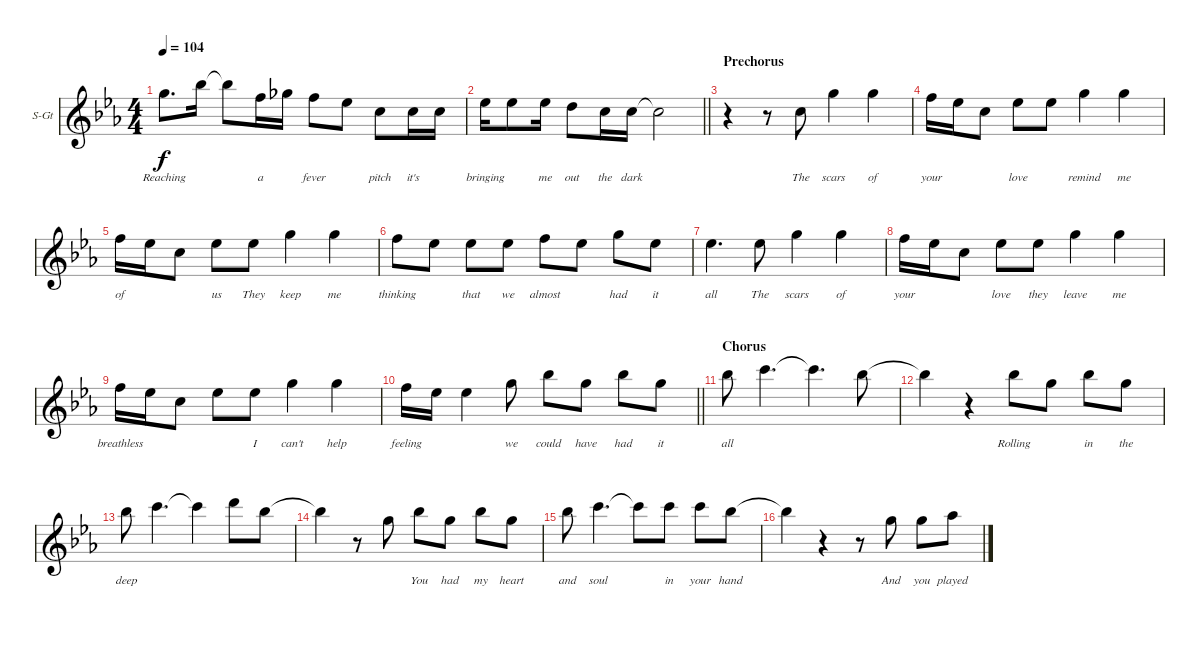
\bracketExtendMode groupsimilarinstruments
\firstSystemTrackNameOrientation horizontal
\otherSystemsTrackNameOrientation horizontal
\track ("Adele" "S-Gt") {instrument tenorsax}
\staff {score}
\tuning (E4 B3 G3 D3 A2 E2)
\displaytranspose 12
\ts (4 4)
\tempo 104
\clef g2
\ks eb
3.1.8{d lyrics (0 "Reaching") lyrics (1 "") lyrics (2 "") lyrics (3 "") lyrics (4 "") dy f} 6.1.16{lyrics (0 "") lyrics (1 "") lyrics (2 "") lyrics (3 "") lyrics (4 "")} 6.1{t}.8{lyrics (0 "") lyrics (1 "") lyrics (2 "") lyrics (3 "") lyrics (4 "")} 1.1.16{lyrics (0 "a") lyrics (1 "") lyrics (2 "") lyrics (3 "") lyrics (4 "")} 2.1.16{lyrics (0 "") lyrics (1 "") lyrics (2 "") lyrics (3 "") lyrics (4 "")} 1.1.8{lyrics (0 "fever") lyrics (1 "") lyrics (2 "") lyrics (3 "") lyrics (4 "")} 4.2.8{lyrics (0 "") lyrics (1 "") lyrics (2 "") lyrics (3 "") lyrics (4 "")} 1.2.8{lyrics (0 "pitch") lyrics (1 "") lyrics (2 "") lyrics (3 "") lyrics (4 "")} 1.2.16{lyrics (0 "it's") lyrics (1 "") lyrics (2 "") lyrics (3 "") lyrics (4 "")} 1.2.16{lyrics (0 "") lyrics (1 "") lyrics (2 "") lyrics (3 "") lyrics (4 "")} |
\barLineRight lightlight
4.2.16{lyrics (0 "bringing") lyrics (1 "") lyrics (2 "") lyrics (3 "") lyrics (4 "")} 4.2.8{lyrics (0 "") lyrics (1 "") lyrics (2 "") lyrics (3 "") lyrics (4 "")} 4.2.16{lyrics (0 "me") lyrics (1 "") lyrics (2 "") lyrics (3 "") lyrics (4 "")} 3.2.8{lyrics (0 "out") lyrics (1 "") lyrics (2 "") lyrics (3 "") lyrics (4 "")} 1.2.16{lyrics (0 "the") lyrics (1 "") lyrics (2 "") lyrics (3 "") lyrics (4 "")} 1.2.16{lyrics (0 "dark") lyrics (1 "") lyrics (2 "") lyrics (3 "") lyrics (4 "")} 1.2{t}.2{lyrics (0 "") lyrics (1 "") lyrics (2 "") lyrics (3 "") lyrics (4 "")} |
\section ("" "Prechorus")
r.4 r.8 1.2.8{lyrics (0 "The") lyrics (1 "") lyrics (2 "") lyrics (3 "") lyrics (4 "")} 3.1.4{lyrics (0 "scars") lyrics (1 "") lyrics (2 "") lyrics (3 "") lyrics (4 "")} 3.1.4{lyrics (0 "of") lyrics (1 "") lyrics (2 "") lyrics (3 "") lyrics (4 "")} |
1.1.16{lyrics (0 "your") lyrics (1 "") lyrics (2 "") lyrics (3 "") lyrics (4 "")} 4.2.16{lyrics (0 "") lyrics (1 "") lyrics (2 "") lyrics (3 "") lyrics (4 "")} 1.2.8{lyrics (0 "") lyrics (1 "") lyrics (2 "") lyrics (3 "") lyrics (4 "")} 4.2.8{lyrics (0 "love") lyrics (1 "") lyrics (2 "") lyrics (3 "") lyrics (4 "")} 4.2.8{lyrics (0 "") lyrics (1 "") lyrics (2 "") lyrics (3 "") lyrics (4 "")} 3.1.4{lyrics (0 "remind") lyrics (1 "") lyrics (2 "") lyrics (3 "") lyrics (4 "")} 3.1.4{lyrics (0 "me") lyrics (1 "") lyrics (2 "") lyrics (3 "") lyrics (4 "")} |
1.1.16{lyrics (0 "of") lyrics (1 "") lyrics (2 "") lyrics (3 "") lyrics (4 "")} 4.2.16{lyrics (0 "") lyrics (1 "") lyrics (2 "") lyrics (3 "") lyrics (4 "")} 1.2.8{lyrics (0 "") lyrics (1 "") lyrics (2 "") lyrics (3 "") lyrics (4 "")} 4.2.8{lyrics (0 "us") lyrics (1 "") lyrics (2 "") lyrics (3 "") lyrics (4 "")} 4.2.8{lyrics (0 "They") lyrics (1 "") lyrics (2 "") lyrics (3 "") lyrics (4 "")} 3.1.4{lyrics (0 "keep") lyrics (1 "") lyrics (2 "") lyrics (3 "") lyrics (4 "")} 3.1.4{lyrics (0 "me") lyrics (1 "") lyrics (2 "") lyrics (3 "") lyrics (4 "")} |
1.1.8{lyrics (0 "thinking") lyrics (1 "") lyrics (2 "") lyrics (3 "") lyrics (4 "")} 4.2.8{lyrics (0 "") lyrics (1 "") lyrics (2 "") lyrics (3 "") lyrics (4 "")} 4.2.8{lyrics (0 "that") lyrics (1 "") lyrics (2 "") lyrics (3 "") lyrics (4 "")} 4.2.8{lyrics (0 "we") lyrics (1 "") lyrics (2 "") lyrics (3 "") lyrics (4 "")} 1.1.8{lyrics (0 "almost") lyrics (1 "") lyrics (2 "") lyrics (3 "") lyrics (4 "")} 4.2.8{lyrics (0 "") lyrics (1 "") lyrics (2 "") lyrics (3 "") lyrics (4 "")} 3.1.8{lyrics (0 "had") lyrics (1 "") lyrics (2 "") lyrics (3 "") lyrics (4 "")} 4.2.8{lyrics (0 "it") lyrics (1 "") lyrics (2 "") lyrics (3 "") lyrics (4 "")} |
4.2.4{d lyrics (0 "all") lyrics (1 "") lyrics (2 "") lyrics (3 "") lyrics (4 "")} 4.2.8{lyrics (0 "The") lyrics (1 "") lyrics (2 "") lyrics (3 "") lyrics (4 "")} 3.1.4{lyrics (0 "scars") lyrics (1 "") lyrics (2 "") lyrics (3 "") lyrics (4 "")} 3.1.4{lyrics (0 "of") lyrics (1 "") lyrics (2 "") lyrics (3 "") lyrics (4 "")} |
1.1.16{lyrics (0 "your") lyrics (1 "") lyrics (2 "") lyrics (3 "") lyrics (4 "")} 4.2.16{lyrics (0 "") lyrics (1 "") lyrics (2 "") lyrics (3 "") lyrics (4 "")} 1.2.8{lyrics (0 "") lyrics (1 "") lyrics (2 "") lyrics (3 "") lyrics (4 "")} 4.2.8{lyrics (0 "love") lyrics (1 "") lyrics (2 "") lyrics (3 "") lyrics (4 "")} 4.2.8{lyrics (0 "they") lyrics (1 "") lyrics (2 "") lyrics (3 "") lyrics (4 "")} 3.1.4{lyrics (0 "leave") lyrics (1 "") lyrics (2 "") lyrics (3 "") lyrics (4 "")} 3.1.4{lyrics (0 "me") lyrics (1 "") lyrics (2 "") lyrics (3 "") lyrics (4 "")} |
1.1.16{lyrics (0 "breathless") lyrics (1 "") lyrics (2 "") lyrics (3 "") lyrics (4 "")} 4.2.16{lyrics (0 "") lyrics (1 "") lyrics (2 "") lyrics (3 "") lyrics (4 "")} 1.2.8{lyrics (0 "") lyrics (1 "") lyrics (2 "") lyrics (3 "") lyrics (4 "")} 4.2.8{lyrics (0 "") lyrics (1 "") lyrics (2 "") lyrics (3 "") lyrics (4 "")} 4.2.8{lyrics (0 "I") lyrics (1 "") lyrics (2 "") lyrics (3 "") lyrics (4 "")} 3.1.4{lyrics (0 "can't") lyrics (1 "") lyrics (2 "") lyrics (3 "") lyrics (4 "")} 3.1.4{lyrics (0 "help") lyrics (1 "") lyrics (2 "") lyrics (3 "") lyrics (4 "")} |
\barLineRight lightlight
1.1.16{lyrics (0 "feeling") lyrics (1 "") lyrics (2 "") lyrics (3 "") lyrics (4 "")} 4.2.16{lyrics (0 "") lyrics (1 "") lyrics (2 "") lyrics (3 "") lyrics (4 "")} 4.2.4{lyrics (0 "") lyrics (1 "") lyrics (2 "") lyrics (3 "") lyrics (4 "")} 3.1.8{lyrics (0 "we") lyrics (1 "") lyrics (2 "") lyrics (3 "") lyrics (4 "")} 6.1.8{lyrics (0 "could") lyrics (1 "") lyrics (2 "") lyrics (3 "") lyrics (4 "")} 3.1.8{lyrics (0 "have") lyrics (1 "") lyrics (2 "") lyrics (3 "") lyrics (4 "")} 6.1.8{lyrics (0 "had") lyrics (1 "") lyrics (2 "") lyrics (3 "") lyrics (4 "")} 3.1.8{lyrics (0 "it") lyrics (1 "") lyrics (2 "") lyrics (3 "") lyrics (4 "")} |
\section ("" "Chorus")
6.1.8{lyrics (0 "all") lyrics (1 "") lyrics (2 "") lyrics (3 "") lyrics (4 "")} 8.1.4{d lyrics (0 "") lyrics (1 "") lyrics (2 "") lyrics (3 "") lyrics (4 "")} 8.1{t}.4{d lyrics (0 "") lyrics (1 "") lyrics (2 "") lyrics (3 "") lyrics (4 "")} 6.1.8{lyrics (0 "") lyrics (1 "") lyrics (2 "") lyrics (3 "") lyrics (4 "")} |
6.1{t}.4{lyrics (0 "") lyrics (1 "") lyrics (2 "") lyrics (3 "") lyrics (4 "")} r.4 6.1.8{lyrics (0 "Rolling") lyrics (1 "") lyrics (2 "") lyrics (3 "") lyrics (4 "")} 3.1.8{lyrics (0 "") lyrics (1 "") lyrics (2 "") lyrics (3 "") lyrics (4 "")} 6.1.8{lyrics (0 "in") lyrics (1 "") lyrics (2 "") lyrics (3 "") lyrics (4 "")} 3.1.8{lyrics (0 "the") lyrics (1 "") lyrics (2 "") lyrics (3 "") lyrics (4 "")} |
6.1.8{lyrics (0 "deep") lyrics (1 "") lyrics (2 "") lyrics (3 "") lyrics (4 "")} 8.1.4{d lyrics (0 "") lyrics (1 "") lyrics (2 "") lyrics (3 "") lyrics (4 "")} 8.1{t}.4{lyrics (0 "") lyrics (1 "") lyrics (2 "") lyrics (3 "") lyrics (4 "")} 10.1.8{lyrics (0 "") lyrics (1 "") lyrics (2 "") lyrics (3 "") lyrics (4 "")} 6.1.8{lyrics (0 "") lyrics (1 "") lyrics (2 "") lyrics (3 "") lyrics (4 "")} |
6.1{t}.4{lyrics (0 "") lyrics (1 "") lyrics (2 "") lyrics (3 "") lyrics (4 "")} r.8 3.1.8{lyrics (0 "") lyrics (1 "") lyrics (2 "") lyrics (3 "") lyrics (4 "")} 6.1.8{lyrics (0 "You") lyrics (1 "") lyrics (2 "") lyrics (3 "") lyrics (4 "")} 3.1.8{lyrics (0 "had") lyrics (1 "") lyrics (2 "") lyrics (3 "") lyrics (4 "")} 6.1.8{lyrics (0 "my") lyrics (1 "") lyrics (2 "") lyrics (3 "") lyrics (4 "")} 3.1.8{lyrics (0 "heart") lyrics (1 "") lyrics (2 "") lyrics (3 "") lyrics (4 "")} |
6.1.8{lyrics (0 "and") lyrics (1 "") lyrics (2 "") lyrics (3 "") lyrics (4 "")} 8.1.4{d lyrics (0 "soul") lyrics (1 "") lyrics (2 "") lyrics (3 "") lyrics (4 "")} 8.1{t}.8{lyrics (0 "") lyrics (1 "") lyrics (2 "") lyrics (3 "") lyrics (4 "")} 8.1.8{lyrics (0 "in") lyrics (1 "") lyrics (2 "") lyrics (3 "") lyrics (4 "")} 8.1.8{lyrics (0 "your") lyrics (1 "") lyrics (2 "") lyrics (3 "") lyrics (4 "")} 6.1.8{lyrics (0 "hand") lyrics (1 "") lyrics (2 "") lyrics (3 "") lyrics (4 "")} |
6.1{t}.4{lyrics (0 "") lyrics (1 "") lyrics (2 "") lyrics (3 "") lyrics (4 "")} r.4 r.8 3.1.8{lyrics (0 "And") lyrics (1 "") lyrics (2 "") lyrics (3 "") lyrics (4 "")} 3.1.8{lyrics (0 "you") lyrics (1 "") lyrics (2 "") lyrics (3 "") lyrics (4 "")} 4.1.8{lyrics (0 "played") lyrics (1 "") lyrics (2 "") lyrics (3 "") lyrics (4 "")}
